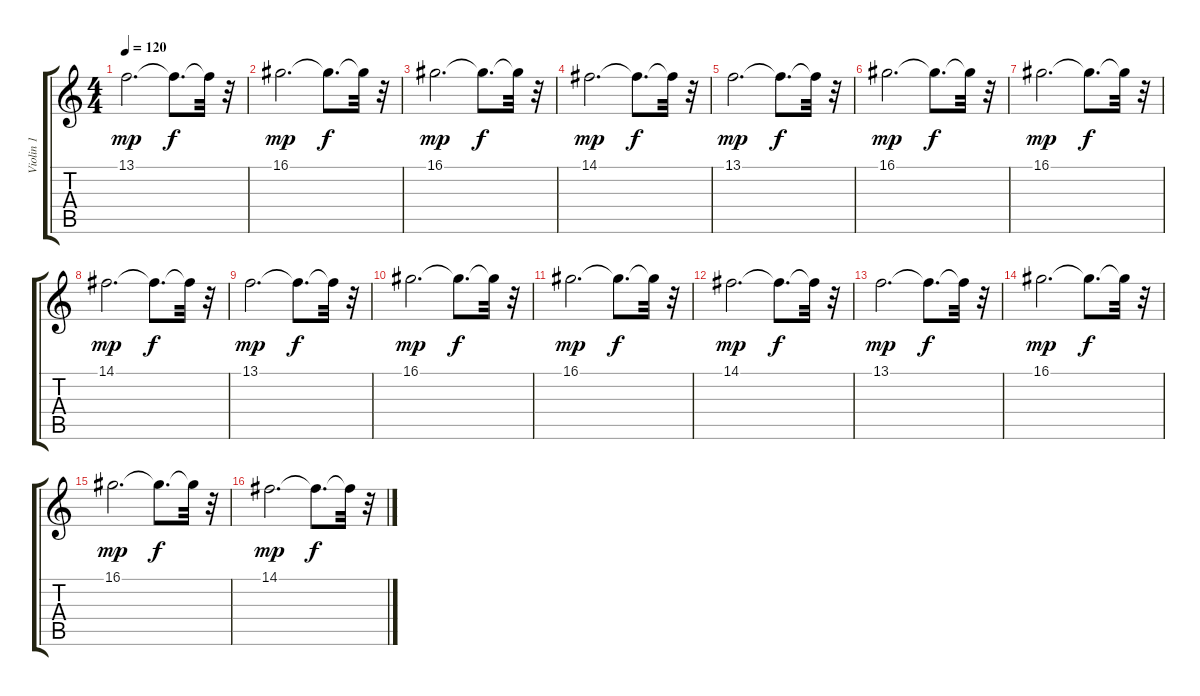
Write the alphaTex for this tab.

\track ("Violin 1" "Violin 1") {instrument stringensemble1}
\staff {score tabs}
\tuning (E4 B3 G3 D3 A2 E2) {hide}
\ts (4 4)
\tempo 120
\clef g2
\ks c
13.1.2{d dy mp volume 12} 13.1{t}.8{d dy f} 13.1{t}.32 r.32 |
16.1.2{d dy mp volume 12} 16.1{t}.8{d dy f} 16.1{t}.32 r.32 |
16.1.2{d dy mp volume 12} 16.1{t}.8{d dy f} 16.1{t}.32 r.32 |
14.1.2{d dy mp volume 12} 14.1{t}.8{d dy f} 14.1{t}.32 r.32 |
13.1.2{d dy mp volume 12} 13.1{t}.8{d dy f} 13.1{t}.32 r.32 |
16.1.2{d dy mp volume 12} 16.1{t}.8{d dy f} 16.1{t}.32 r.32 |
16.1.2{d dy mp volume 12} 16.1{t}.8{d dy f} 16.1{t}.32 r.32 |
14.1.2{d dy mp volume 12} 14.1{t}.8{d dy f} 14.1{t}.32 r.32 |
13.1.2{d dy mp volume 12} 13.1{t}.8{d dy f} 13.1{t}.32 r.32 |
16.1.2{d dy mp volume 12} 16.1{t}.8{d dy f} 16.1{t}.32 r.32 |
16.1.2{d dy mp volume 12} 16.1{t}.8{d dy f} 16.1{t}.32 r.32 |
14.1.2{d dy mp volume 12} 14.1{t}.8{d dy f} 14.1{t}.32 r.32 |
13.1.2{d dy mp volume 12} 13.1{t}.8{d dy f} 13.1{t}.32 r.32 |
16.1.2{d dy mp volume 12} 16.1{t}.8{d dy f} 16.1{t}.32 r.32 |
16.1.2{d dy mp volume 12} 16.1{t}.8{d dy f} 16.1{t}.32 r.32 |
14.1.2{d dy mp volume 12} 14.1{t}.8{d dy f} 14.1{t}.32 r.32
